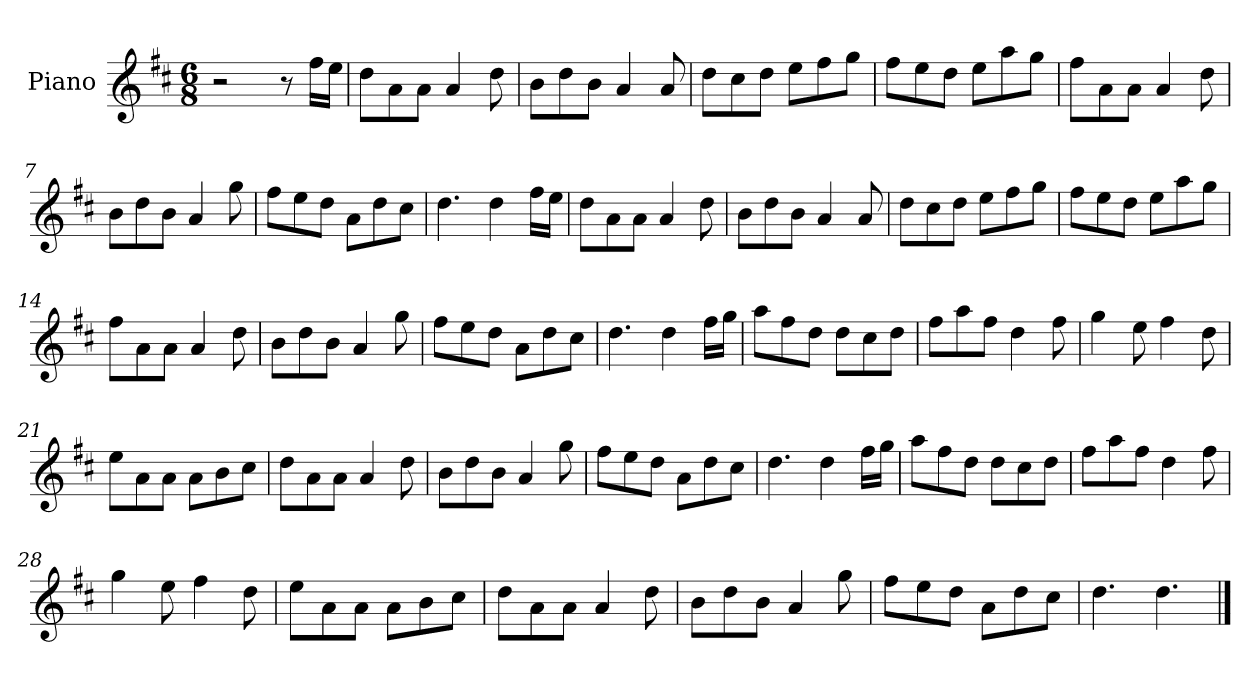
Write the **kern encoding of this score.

**kern
*part1
*staff1
*I"Piano
*I'Pno
*clefG2
*k[f#c#]
*M6/8
=1
2r
8r
16ff#\LL
16ee\JJ
=2
8dd\L
8a\
8a\J
4a/
8dd\
=3
8b\L
8dd\
8b\J
4a/
8a/
=4
8dd\L
8cc#\
8dd\J
8ee\L
8ff#\
8gg\J
=5
8ff#\L
8ee\
8dd\J
8ee\L
8aa\
8gg\J
=6
8ff#\L
8a\
8a\J
4a/
8dd\
=7
8b\L
8dd\
8b\J
4a/
8gg\
=8
8ff#\L
8ee\
8dd\J
8a\L
8dd\
8cc#\J
=9
4.dd\
4dd\
16ff#\LL
16ee\JJ
=10
8dd\L
8a\
8a\J
4a/
8dd\
=11
8b\L
8dd\
8b\J
4a/
8a/
=12
8dd\L
8cc#\
8dd\J
8ee\L
8ff#\
8gg\J
=13
8ff#\L
8ee\
8dd\J
8ee\L
8aa\
8gg\J
=14
8ff#\L
8a\
8a\J
4a/
8dd\
=15
8b\L
8dd\
8b\J
4a/
8gg\
=16
8ff#\L
8ee\
8dd\J
8a\L
8dd\
8cc#\J
=17
4.dd\
4dd\
16ff#\LL
16gg\JJ
=18
8aa\L
8ff#\
8dd\J
8dd\L
8cc#\
8dd\J
=19
8ff#\L
8aa\
8ff#\J
4dd\
8ff#\
=20
4gg\
8ee\
4ff#\
8dd\
=21
8ee\L
8a\
8a\J
8a\L
8b\
8cc#\J
=22
8dd\L
8a\
8a\J
4a/
8dd\
=23
8b\L
8dd\
8b\J
4a/
8gg\
=24
8ff#\L
8ee\
8dd\J
8a\L
8dd\
8cc#\J
=25
4.dd\
4dd\
16ff#\LL
16gg\JJ
=26
8aa\L
8ff#\
8dd\J
8dd\L
8cc#\
8dd\J
=27
8ff#\L
8aa\
8ff#\J
4dd\
8ff#\
=28
4gg\
8ee\
4ff#\
8dd\
=29
8ee\L
8a\
8a\J
8a\L
8b\
8cc#\J
=30
8dd\L
8a\
8a\J
4a/
8dd\
=31
8b\L
8dd\
8b\J
4a/
8gg\
=32
8ff#\L
8ee\
8dd\J
8a\L
8dd\
8cc#\J
=33
4.dd\
4.dd\
==
*-
